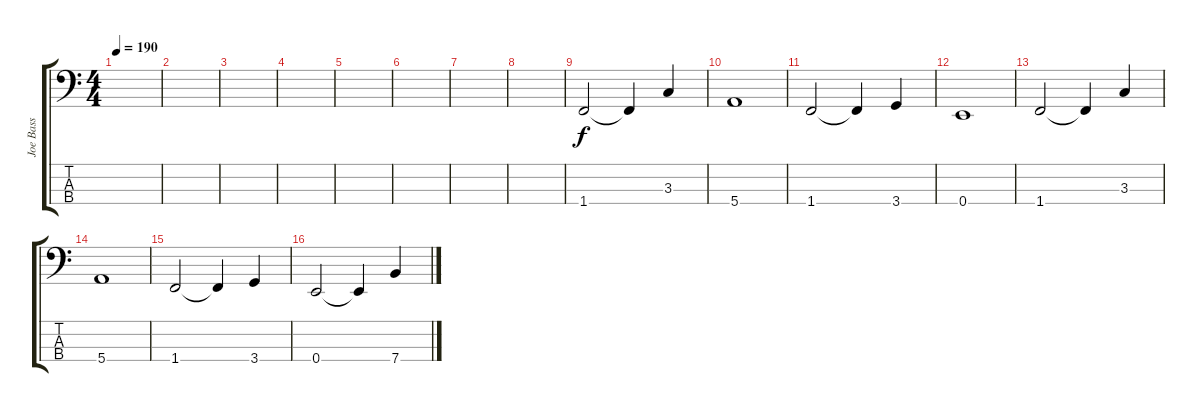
\track ("Joe Bass" "Joe Bass") {instrument acousticguitarnylon}
\staff {score tabs}
\tuning (G2 D2 A1 E1) {hide}
\ts (4 4)
\tempo 190
\tempo 95
\tempo 190
\clef f4
\ks c
|
|
|
|
|
|
|
|
1.4.2 1.4{t}.4 3.3.4 |
5.4.1 |
1.4.2 1.4{t}.4 3.4.4 |
0.4.1 |
1.4.2 1.4{t}.4 3.3.4 |
5.4.1 |
1.4.2 1.4{t}.4 3.4.4 |
0.4.2 0.4{t}.4 7.4.4
